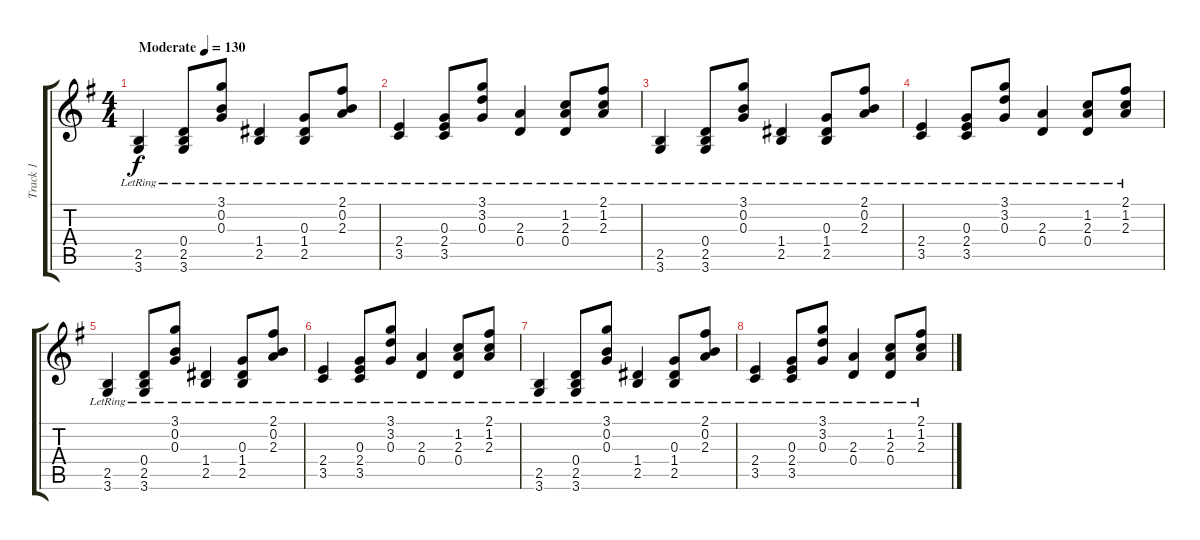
\track ("Track 1" "Track 1") {instrument acousticguitarsteel}
\staff {score tabs}
\tuning (E4 B3 G3 D3 A2 E2) {hide}
\ts (4 4)
\tempo (130 "Moderate")
\clef g2
\ks g
(2.5{lr} 3.6{lr}).4{dy f instrument acousticguitarsteel} (0.4{lr} 2.5{lr} 3.6{lr}).8 (3.1{lr} 0.2{lr} 0.3{lr}).8 (1.4{lr} 2.5{lr}).4 (0.3{lr} 1.4{lr} 2.5{lr}).8 (2.1{lr} 0.2{lr} 2.3{lr}).8 |
(2.4{lr} 3.5{lr}).4 (0.3{lr} 2.4{lr} 3.5{lr}).8 (3.1{lr} 3.2{lr} 0.3{lr}).8 (2.3{lr} 0.4{lr}).4 (1.2{lr} 2.3{lr} 0.4{lr}).8 (2.1{lr} 1.2{lr} 2.3{lr}).8 |
(2.5{lr} 3.6{lr}).4 (0.4{lr} 2.5{lr} 3.6{lr}).8 (3.1{lr} 0.2{lr} 0.3{lr}).8 (1.4{lr} 2.5{lr}).4 (0.3{lr} 1.4{lr} 2.5{lr}).8 (2.1{lr} 0.2{lr} 2.3{lr}).8 |
(2.4{lr} 3.5{lr}).4 (0.3{lr} 2.4{lr} 3.5{lr}).8 (3.1{lr} 3.2{lr} 0.3{lr}).8 (2.3{lr} 0.4{lr}).4 (1.2{lr} 2.3{lr} 0.4{lr}).8 (2.1{lr} 1.2{lr} 2.3{lr}).8 |
(2.5{lr} 3.6{lr}).4 (0.4{lr} 2.5{lr} 3.6{lr}).8 (3.1{lr} 0.2{lr} 0.3{lr}).8 (1.4{lr} 2.5{lr}).4 (0.3{lr} 1.4{lr} 2.5{lr}).8 (2.1{lr} 0.2{lr} 2.3{lr}).8 |
(2.4{lr} 3.5{lr}).4 (0.3{lr} 2.4{lr} 3.5{lr}).8 (3.1{lr} 3.2{lr} 0.3{lr}).8 (2.3{lr} 0.4{lr}).4 (1.2{lr} 2.3{lr} 0.4{lr}).8 (2.1{lr} 1.2{lr} 2.3{lr}).8 |
(2.5{lr} 3.6{lr}).4 (0.4{lr} 2.5{lr} 3.6{lr}).8 (3.1{lr} 0.2{lr} 0.3{lr}).8 (1.4{lr} 2.5{lr}).4 (0.3{lr} 1.4{lr} 2.5{lr}).8 (2.1{lr} 0.2{lr} 2.3{lr}).8 |
(2.4{lr} 3.5{lr}).4 (0.3{lr} 2.4{lr} 3.5{lr}).8 (3.1{lr} 3.2{lr} 0.3{lr}).8 (2.3{lr} 0.4{lr}).4 (1.2{lr} 2.3{lr} 0.4{lr}).8 (2.1{lr} 1.2{lr} 2.3{lr}).8
